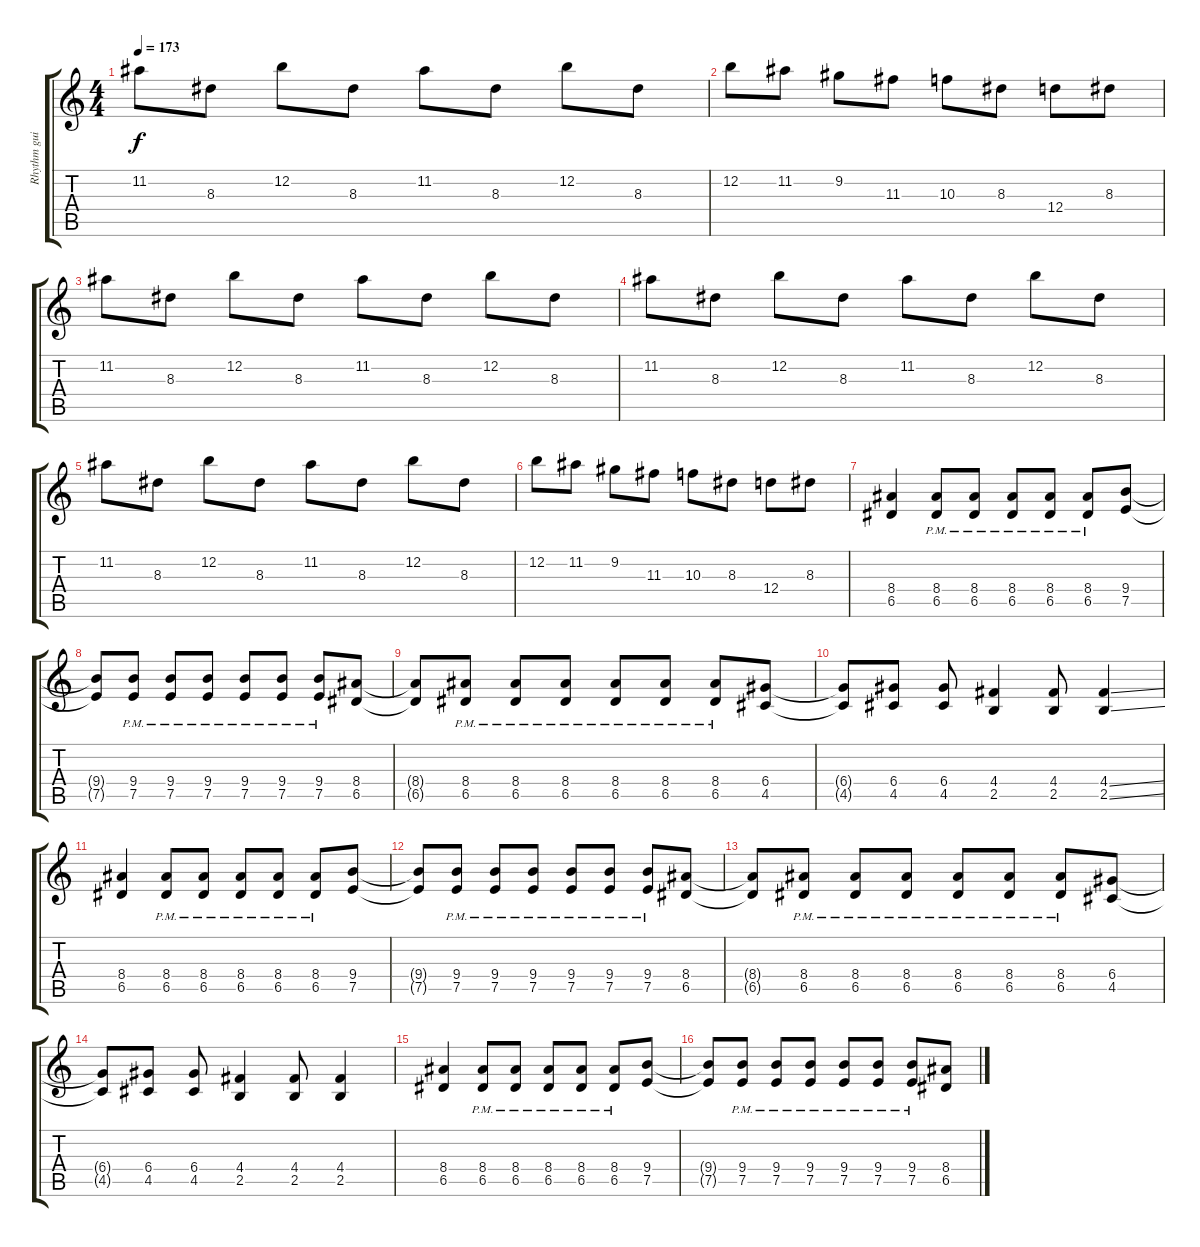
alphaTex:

\track ("Rhythm guitar" "Rhythm gui") {instrument distortionguitar}
\staff {score tabs}
\tuning (E4 B3 G3 D3 A2 E2) {hide}
\ts (4 4)
\tempo 173
\clef g2
\ks c
11.2.8{dy f volume 14 balance 3 instrument overdrivenguitar} 8.3.8 12.2.8 8.3.8 11.2.8 8.3.8 12.2.8 8.3.8 |
12.2.8 11.2.8 9.2.8 11.3.8 10.3.8 8.3.8 12.4.8 8.3.8 |
11.2.8{volume 14 balance 3 instrument overdrivenguitar} 8.3.8 12.2.8 8.3.8 11.2.8 8.3.8 12.2.8 8.3.8 |
11.2.8{volume 14 balance 3 instrument overdrivenguitar} 8.3.8 12.2.8 8.3.8 11.2.8 8.3.8 12.2.8 8.3.8 |
11.2.8{volume 14 balance 3 instrument overdrivenguitar} 8.3.8 12.2.8 8.3.8 11.2.8 8.3.8 12.2.8 8.3.8 |
12.2.8 11.2.8 9.2.8 11.3.8 10.3.8 8.3.8 12.4.8 8.3.8 |
(8.4 6.5).4 (8.4{pm} 6.5{pm}).8 (8.4{pm} 6.5{pm}).8 (8.4{pm} 6.5{pm}).8 (8.4{pm} 6.5{pm}).8 (8.4{pm} 6.5{pm}).8 (9.4 7.5).8 |
(9.4{t} 7.5{t}).8 (9.4{pm} 7.5{pm}).8 (9.4{pm} 7.5{pm}).8 (9.4{pm} 7.5{pm}).8 (9.4{pm} 7.5{pm}).8 (9.4{pm} 7.5{pm}).8 (9.4{pm} 7.5{pm}).8 (8.4 6.5).8 |
(8.4{t} 6.5{t}).8 (8.4{pm} 6.5{pm}).8 (8.4{pm} 6.5{pm}).8 (8.4{pm} 6.5{pm}).8 (8.4{pm} 6.5{pm}).8 (8.4{pm} 6.5{pm}).8 (8.4{pm} 6.5{pm}).8 (6.4 4.5).8 |
(6.4{t} 4.5{t}).8 (6.4 4.5).8 (6.4 4.5).8 (4.4 2.5).4 (4.4 2.5).8 (4.4{ss} 2.5{ss}).4 |
(8.4 6.5).4 (8.4{pm} 6.5{pm}).8 (8.4{pm} 6.5{pm}).8 (8.4{pm} 6.5{pm}).8 (8.4{pm} 6.5{pm}).8 (8.4{pm} 6.5{pm}).8 (9.4 7.5).8 |
(9.4{t} 7.5{t}).8 (9.4{pm} 7.5{pm}).8 (9.4{pm} 7.5{pm}).8 (9.4{pm} 7.5{pm}).8 (9.4{pm} 7.5{pm}).8 (9.4{pm} 7.5{pm}).8 (9.4{pm} 7.5{pm}).8 (8.4 6.5).8 |
(8.4{t} 6.5{t}).8 (8.4{pm} 6.5{pm}).8 (8.4{pm} 6.5{pm}).8 (8.4{pm} 6.5{pm}).8 (8.4{pm} 6.5{pm}).8 (8.4{pm} 6.5{pm}).8 (8.4{pm} 6.5{pm}).8 (6.4 4.5).8 |
(6.4{t} 4.5{t}).8 (6.4 4.5).8 (6.4 4.5).8 (4.4 2.5).4 (4.4 2.5).8 (4.4 2.5).4 |
(8.4 6.5).4 (8.4{pm} 6.5{pm}).8 (8.4{pm} 6.5{pm}).8 (8.4{pm} 6.5{pm}).8 (8.4{pm} 6.5{pm}).8 (8.4{pm} 6.5{pm}).8 (9.4 7.5).8 |
(9.4{t} 7.5{t}).8 (9.4{pm} 7.5{pm}).8 (9.4{pm} 7.5{pm}).8 (9.4{pm} 7.5{pm}).8 (9.4{pm} 7.5{pm}).8 (9.4{pm} 7.5{pm}).8 (9.4{pm} 7.5{pm}).8 (8.4 6.5).8
